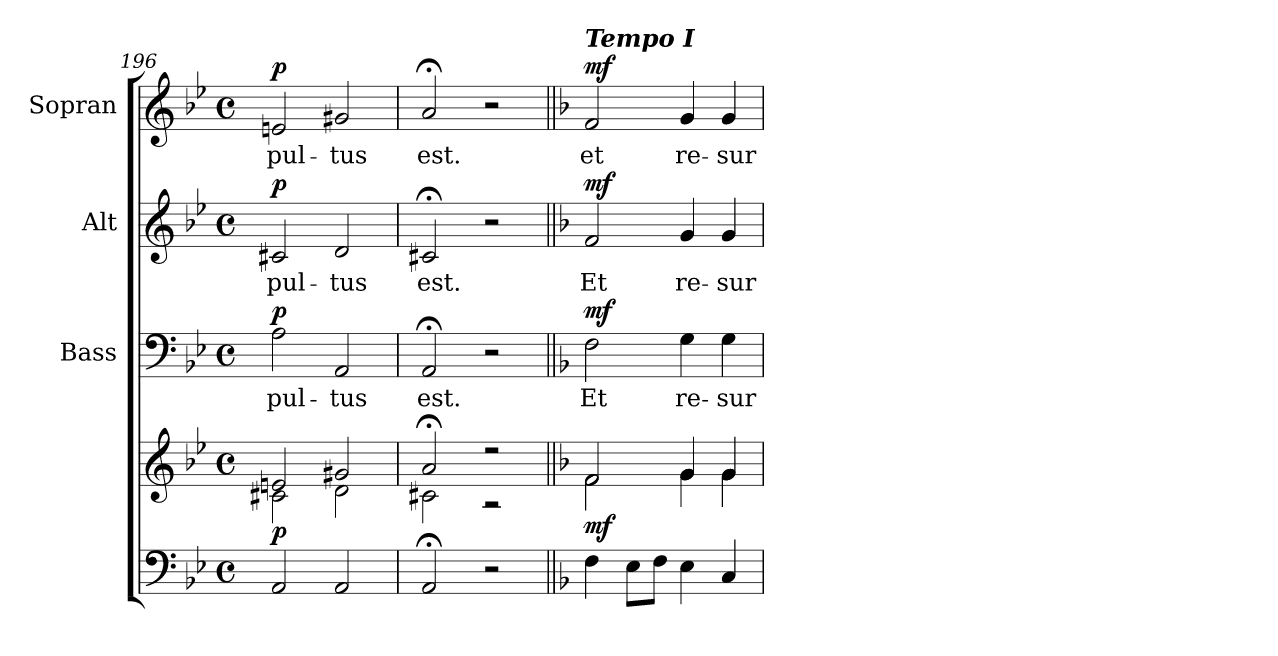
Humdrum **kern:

**kern	**kern	**dynam	**kern	**text	**dynam	**kern	**text	**dynam	**kern	**text	**dynam
*part4	*part4	*part4	*part3	*part3	*part3	*part2	*part2	*part2	*part1	*part1	*part1
*staff5	*staff4	*staff4/5	*staff3	*staff3	*staff3	*staff2	*staff2	*staff2	*staff1	*staff1	*staff1
*	*	*	*I"Bass	*	*	*I"Alt	*	*	*I"Sopran	*	*
*	*	*	*I'B.	*	*	*I'A.	*	*	*I'S.	*	*
*clefF4	*clefG2	*	*clefF4	*	*	*clefG2	*	*	*clefG2	*	*
*k[b-e-]	*k[b-e-]	*	*k[b-e-]	*	*	*k[b-e-]	*	*	*k[b-e-]	*	*
*B-:	*B-:	*	*B-:	*	*	*B-:	*	*	*B-:	*	*
*M4/4	*M4/4	*	*M4/4	*	*	*M4/4	*	*	*M4/4	*	*
*met(c)	*met(c)	*	*met(c)	*	*	*met(c)	*	*	*met(c)	*	*
=196	=196	=196	=196	=196	=196	=196	=196	=196	=196	=196	=196
*	*^	*	*	*	*	*	*	*	*	*	*
!	!	!	!LO:DY:b	!	!LO:LY:b	!LO:DY:a	!	!LO:LY:b	!LO:DY:a	!	!LO:LY:b	!LO:DY:a
2AA/	2en/	2c#X\	p	2A\	-pul-	p	2c#X/	-pul-	p	2en/	-pul-	p
!	!	!	!	!	!LO:LY:b	!	!	!LO:LY:b	!	!	!LO:LY:b	!
2AA/	2g#X/	2d\	.	2AA/	-tus	.	2d/	-tus	.	2g#X/	-tus	.
=197	=197	=197	=197	=197	=197	=197	=197	=197	=197	=197	=197	=197
!	!	!	!	!	!LO:LY:b	!	!	!LO:LY:b	!	!	!LO:LY:b	!
2AA;/	2a;</	2c#X\	.	2AA;</	est.	.	2c#X;</	est.	.	2a;</	est.	.
2r	2r	2r	.	2r	.	.	2r	.	.	2r	.	.
!!LO:LB:g=z
=198||	=198||	=198||	=198||	=198||	=198||	=198||	=198||	=198||	=198||	=198||	=198||	=198||
*k[b-]	*k[b-]	*	*	*k[b-]	*	*	*k[b-]	*	*	*k[b-]	*	*
*F:	*F:	*	*	*F:	*	*	*F:	*	*	*F:	*	*
!	!	!	!	!	!	!	!	!	!	!LO:TX:a:Bi:t=Tempo I	!	!
!	!	!	!LO:DY:b	!	!LO:LY:b	!LO:DY:a	!	!LO:LY:b	!LO:DY:a	!	!LO:LY:b	!LO:DY:b
4F\	2f/	2f\	mf	2F\	Et	mf	2f/	Et	mf	2f/	et	mf
8E\L	.	.	.	.	.	.	.	.	.	.	.	.
8F\J	.	.	.	.	.	.	.	.	.	.	.	.
!	!	!	!	!	!LO:LY:b	!	!	!LO:LY:b	!	!	!LO:LY:b	!
4E\	4g/	4g\	.	4G\	re-	.	4g/	re-	.	4g/	re-	.
!	!	!	!	!	!LO:LY:b	!	!	!LO:LY:b	!	!	!LO:LY:b	!
4C/	4g/	4g\	.	4G\	-sur-	.	4g/	-sur-	.	4g/	-sur-	.
*	*v	*v	*	*	*	*	*	*	*	*	*	*
=	=	=	=	=	=	=	=	=	=	=	=
*-	*-	*-	*-	*-	*-	*-	*-	*-	*-	*-	*-
